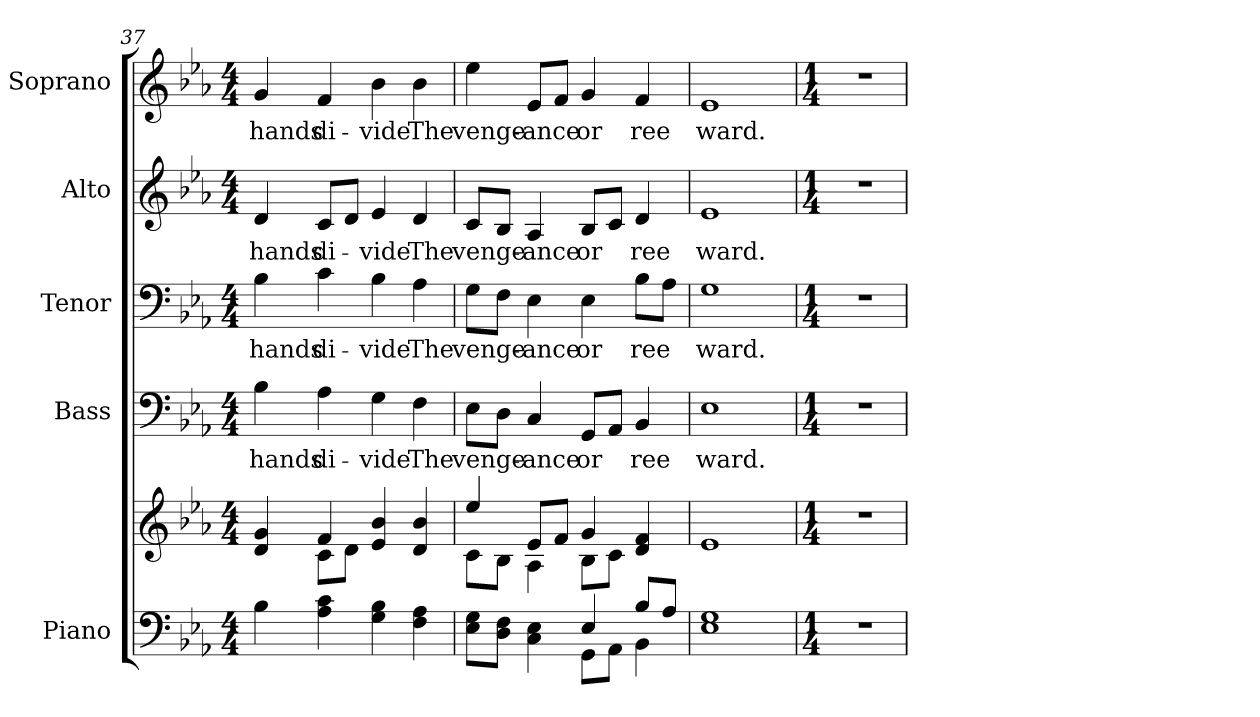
**kern	**kern	**kern	**text	**kern	**text	**kern	**text	**kern	**text
*part5	*part5	*part4	*part4	*part3	*part3	*part2	*part2	*part1	*part1
*staff6	*staff5	*staff4	*staff4	*staff3	*staff3	*staff2	*staff2	*staff1	*staff1
*I"Piano	*	*I"Bass	*	*I"Tenor	*	*I"Alto	*	*I"Soprano	*
*I'Pno.	*	*I'B.	*	*I'T.	*	*I'A.	*	*I'S.	*
*clefF4	*clefG2	*clefF4	*	*clefF4	*	*clefG2	*	*clefG2	*
*k[b-e-a-]	*k[b-e-a-]	*k[b-e-a-]	*	*k[b-e-a-]	*	*k[b-e-a-]	*	*k[b-e-a-]	*
*E-:	*E-:	*E-:	*	*E-:	*	*E-:	*	*E-:	*
*M4/4	*M4/4	*M4/4	*	*M4/4	*	*M4/4	*	*M4/4	*
=37	=37	=37	=37	=37	=37	=37	=37	=37	=37
*	*^	*	*	*	*	*	*	*	*
!	!	!	!	!LO:LY:b:color=#000000	!	!	!	!	!	!
!	!	!	!	!	!	!LO:LY:b:color=#000000	!	!	!	!
!	!	!	!	!	!	!	!	!LO:LY:b:color=#000000	!	!
!	!	!	!	!	!	!	!	!	!	!LO:LY:b:color=#000000
4B-i\	4di/ 4gi	4ryy	4B-i\	hands	4B-i\	hands	4di/	hands	4gi/	hands
!	!	!	!	!LO:LY:b:color=#000000	!	!	!	!	!	!
!	!	!	!	!	!	!LO:LY:b:color=#000000	!	!	!	!
!	!	!	!	!	!	!	!	!LO:LY:b:color=#000000	!	!
!	!	!	!	!	!	!	!	!	!	!LO:LY:b:color=#000000
4A-i\ 4ci	4fi/	8ci\L	4A-i\	di-	4ci\	di-	8ci/L	di-	4fi/	di-
.	.	8di\J	.	.	.	.	8di/J	.	.	.
!	!	!	!	!LO:LY:b:color=#000000	!	!	!	!	!	!
!	!	!	!	!	!	!LO:LY:b:color=#000000	!	!	!	!
!	!	!	!	!	!	!	!	!LO:LY:b:color=#000000	!	!
!	!	!	!	!	!	!	!	!	!	!LO:LY:b:color=#000000
4Gi\ 4B-i	4e-i/ 4b-i	2ryy	4Gi\	-vide	4B-i\	-vide	4e-i/	-vide	4b-i\	-vide
!	!	!	!	!LO:LY:b:color=#000000	!	!	!	!	!	!
!	!	!	!	!	!	!LO:LY:b:color=#000000	!	!	!	!
!	!	!	!	!	!	!	!	!LO:LY:b:color=#000000	!	!
!	!	!	!	!	!	!	!	!	!	!LO:LY:b:color=#000000
4Fi\ 4A-i	4di/ 4b-i	.	4Fi\	The	4A-i\	The	4di/	The	4b-i\	The
!!LO:PB:g=z
=38	=38	=38	=38	=38	=38	=38	=38	=38	=38	=38
*^	*	*	*	*	*	*	*	*	*	*
!	!	!	!	!	!LO:LY:b:color=#000000	!	!	!	!	!	!
!	!	!	!	!	!	!	!LO:LY:b:color=#000000	!	!	!	!
!	!	!	!	!	!	!	!	!	!LO:LY:b:color=#000000	!	!
!	!	!	!	!	!	!	!	!	!	!	!LO:LY:b:color=#000000
8E-i\ 8GiL	2ryy	4ee-i/	8ci\L	8E-i\L	venge-	8Gi\L	venge-	8ci/L	venge-	4ee-i\	venge-
8Di\ 8FiJ	.	.	8B-i\J	8Di\J	.	8Fi\J	.	8B-i/J	.	.	.
!	!	!	!	!	!LO:LY:b:color=#000000	!	!	!	!	!	!
!	!	!	!	!	!	!	!LO:LY:b:color=#000000	!	!	!	!
!	!	!	!	!	!	!	!	!	!LO:LY:b:color=#000000	!	!
!	!	!	!	!	!	!	!	!	!	!	!LO:LY:b:color=#000000
4Ci\ 4E-i	.	8e-i/L	4A-i\	4Ci/	-ance	4E-i\	-ance	4A-i/	-ance	8e-i/L	-ance
.	.	8fi/J	.	.	.	.	.	.	.	8fi/J	.
!	!	!	!	!	!LO:LY:b:color=#000000	!	!	!	!	!	!
!	!	!	!	!	!	!	!LO:LY:b:color=#000000	!	!	!	!
!	!	!	!	!	!	!	!	!	!LO:LY:b:color=#000000	!	!
!	!	!	!	!	!	!	!	!	!	!	!LO:LY:b:color=#000000
4E-i/	8GGi\L	4gi/	8B-i\L	8GGi/L	or	4E-i\	or	8B-i/L	or	4gi/	or
.	8AA-i\J	.	8ci\J	8AA-i/J	.	.	.	8ci/J	.	.	.
!	!	!	!	!	!LO:LY:b:color=#000000	!	!	!	!	!	!
!	!	!	!	!	!	!	!LO:LY:b:color=#000000	!	!	!	!
!	!	!	!	!	!	!	!	!	!LO:LY:b:color=#000000	!	!
!	!	!	!	!	!	!	!	!	!	!	!LO:LY:b:color=#000000
8B-i/L	4BB-i\	4di/ 4fi	4ryy	4BB-i/	ree	8B-i\L	ree	4di/	ree	4fi/	ree
8A-i/J	.	.	.	.	.	8A-i\J	.	.	.	.	.
*v	*v	*	*	*	*	*	*	*	*	*	*
*	*v	*v	*	*	*	*	*	*	*	*
=39	=39	=39	=39	=39	=39	=39	=39	=39	=39
!	!	!	!LO:LY:b:color=#000000	!	!	!	!	!	!
!	!	!	!	!	!LO:LY:b:color=#000000	!	!	!	!
!	!	!	!	!	!	!	!LO:LY:b:color=#000000	!	!
!	!	!	!	!	!	!	!	!	!LO:LY:b:color=#000000
1E-i 1Gi	1e-i	1E-i	ward.	1Gi	ward.	1e-i	ward.	1e-i	ward.
!!LO:PB:g=z
=40	=40	=40	=40	=40	=40	=40	=40	=40	=40
*M1/4	*M1/4	*M1/4	*	*M1/4	*	*M1/4	*	*M1/4	*
!LO:N:vis=1	!LO:N:vis=1	!LO:N:vis=1	!	!LO:N:vis=1	!	!LO:N:vis=1	!	!LO:N:vis=1	!
4r	4r	4r	.	4r	.	4r	.	4r	.
=	=	=	=	=	=	=	=	=	=
*-	*-	*-	*-	*-	*-	*-	*-	*-	*-
